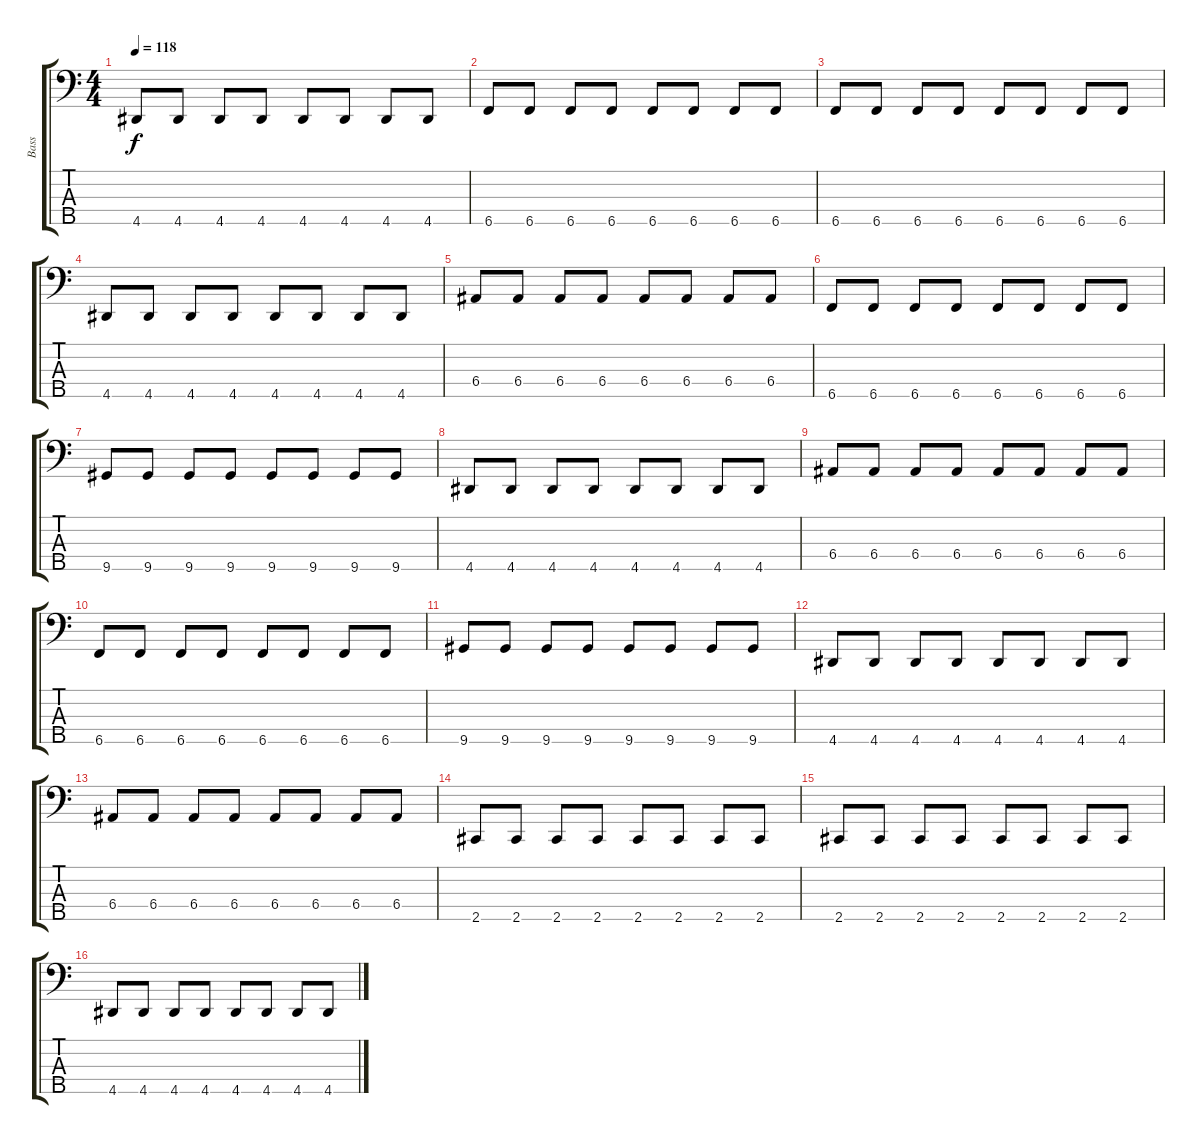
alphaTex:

\track ("Bass" "Bass") {instrument electricbassfinger}
\staff {score tabs}
\tuning (G2 D2 A1 E1 B0) {hide}
\ts (4 4)
\tempo 118
\clef f4
\ks c
4.5.8{dy f} 4.5.8 4.5.8 4.5.8 4.5.8 4.5.8 4.5.8 4.5.8 |
6.5.8 6.5.8 6.5.8 6.5.8 6.5.8 6.5.8 6.5.8 6.5.8 |
6.5.8 6.5.8 6.5.8 6.5.8 6.5.8 6.5.8 6.5.8 6.5.8 |
4.5.8 4.5.8 4.5.8 4.5.8 4.5.8 4.5.8 4.5.8 4.5.8 |
6.4.8 6.4.8 6.4.8 6.4.8 6.4.8 6.4.8 6.4.8 6.4.8 |
6.5.8 6.5.8 6.5.8 6.5.8 6.5.8 6.5.8 6.5.8 6.5.8 |
9.5.8 9.5.8 9.5.8 9.5.8 9.5.8 9.5.8 9.5.8 9.5.8 |
4.5.8 4.5.8 4.5.8 4.5.8 4.5.8 4.5.8 4.5.8 4.5.8 |
6.4.8 6.4.8 6.4.8 6.4.8 6.4.8 6.4.8 6.4.8 6.4.8 |
6.5.8 6.5.8 6.5.8 6.5.8 6.5.8 6.5.8 6.5.8 6.5.8 |
9.5.8 9.5.8 9.5.8 9.5.8 9.5.8 9.5.8 9.5.8 9.5.8 |
4.5.8 4.5.8 4.5.8 4.5.8 4.5.8 4.5.8 4.5.8 4.5.8 |
6.4.8 6.4.8 6.4.8 6.4.8 6.4.8 6.4.8 6.4.8 6.4.8 |
2.5.8 2.5.8 2.5.8 2.5.8 2.5.8 2.5.8 2.5.8 2.5.8 |
2.5.8 2.5.8 2.5.8 2.5.8 2.5.8 2.5.8 2.5.8 2.5.8 |
4.5.8 4.5.8 4.5.8 4.5.8 4.5.8 4.5.8 4.5.8 4.5.8
